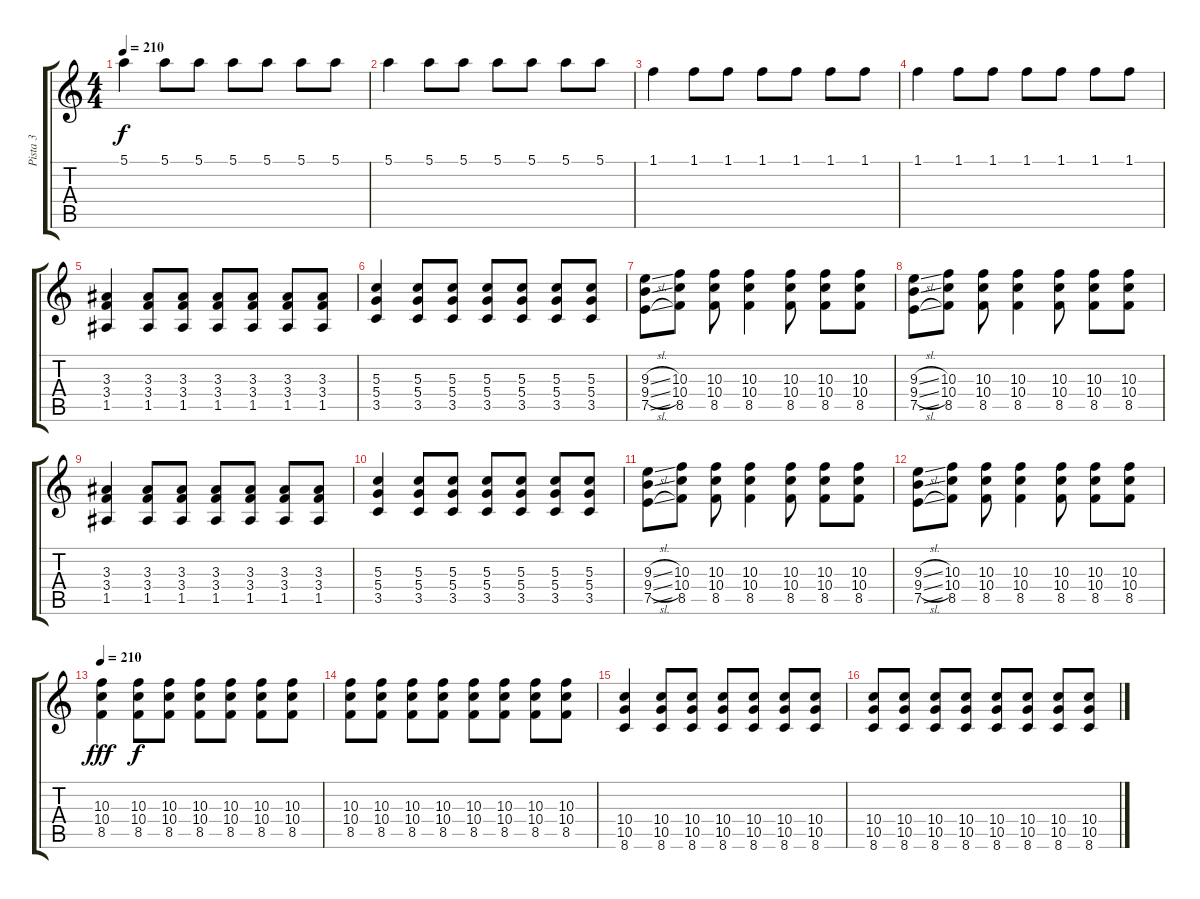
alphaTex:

\track ("Pista 3" "Pista 3") {instrument distortionguitar}
\staff {score tabs}
\tuning (E4 B3 G3 D3 A2 E2) {hide}
\ts (4 4)
\tempo 210
\clef g2
\ks c
5.1.4{dy f} 5.1.8 5.1.8 5.1.8 5.1.8 5.1.8 5.1.8 |
5.1.4 5.1.8 5.1.8 5.1.8 5.1.8 5.1.8 5.1.8 |
1.1.4 1.1.8 1.1.8 1.1.8 1.1.8 1.1.8 1.1.8 |
1.1.4 1.1.8 1.1.8 1.1.8 1.1.8 1.1.8 1.1.8 |
(3.3 3.4 1.5).4 (3.3 3.4 1.5).8 (3.3 3.4 1.5).8 (3.3 3.4 1.5).8 (3.3 3.4 1.5).8 (3.3 3.4 1.5).8 (3.3 3.4 1.5).8 |
(5.3 5.4 3.5).4 (5.3 5.4 3.5).8 (5.3 5.4 3.5).8 (5.3 5.4 3.5).8 (5.3 5.4 3.5).8 (5.3 5.4 3.5).8 (5.3 5.4 3.5).8 |
(9.3{sl} 9.4{sl} 7.5{sl}).8 (10.3 10.4 8.5).8 (10.3 10.4 8.5).8 (10.3 10.4 8.5).4 (10.3 10.4 8.5).8 (10.3 10.4 8.5).8 (10.3 10.4 8.5).8 |
(9.3{sl} 9.4{sl} 7.5{sl}).8 (10.3 10.4 8.5).8 (10.3 10.4 8.5).8 (10.3 10.4 8.5).4 (10.3 10.4 8.5).8 (10.3 10.4 8.5).8 (10.3 10.4 8.5).8 |
(3.3 3.4 1.5).4 (3.3 3.4 1.5).8 (3.3 3.4 1.5).8 (3.3 3.4 1.5).8 (3.3 3.4 1.5).8 (3.3 3.4 1.5).8 (3.3 3.4 1.5).8 |
(5.3 5.4 3.5).4 (5.3 5.4 3.5).8 (5.3 5.4 3.5).8 (5.3 5.4 3.5).8 (5.3 5.4 3.5).8 (5.3 5.4 3.5).8 (5.3 5.4 3.5).8 |
(9.3{sl} 9.4{sl} 7.5{sl}).8 (10.3 10.4 8.5).8 (10.3 10.4 8.5).8 (10.3 10.4 8.5).4 (10.3 10.4 8.5).8 (10.3 10.4 8.5).8 (10.3 10.4 8.5).8 |
(9.3{sl} 9.4{sl} 7.5{sl}).8 (10.3 10.4 8.5).8 (10.3 10.4 8.5).8 (10.3 10.4 8.5).4 (10.3 10.4 8.5).8 (10.3 10.4 8.5).8 (10.3 10.4 8.5).8 |
\tempo 210
(10.3 10.4 8.5).4{dy fff} (10.3 10.4 8.5).8{dy f} (10.3 10.4 8.5).8 (10.3 10.4 8.5).8 (10.3 10.4 8.5).8 (10.3 10.4 8.5).8 (10.3 10.4 8.5).8 |
(10.3 10.4 8.5).8 (10.3 10.4 8.5).8 (10.3 10.4 8.5).8 (10.3 10.4 8.5).8 (10.3 10.4 8.5).8 (10.3 10.4 8.5).8 (10.3 10.4 8.5).8 (10.3 10.4 8.5).8 |
(10.4 10.5 8.6).4 (10.4 10.5 8.6).8 (10.4 10.5 8.6).8 (10.4 10.5 8.6).8 (10.4 10.5 8.6).8 (10.4 10.5 8.6).8 (10.4 10.5 8.6).8 |
(10.4 10.5 8.6).8 (10.4 10.5 8.6).8 (10.4 10.5 8.6).8 (10.4 10.5 8.6).8 (10.4 10.5 8.6).8 (10.4 10.5 8.6).8 (10.4 10.5 8.6).8 (10.4 10.5 8.6).8
